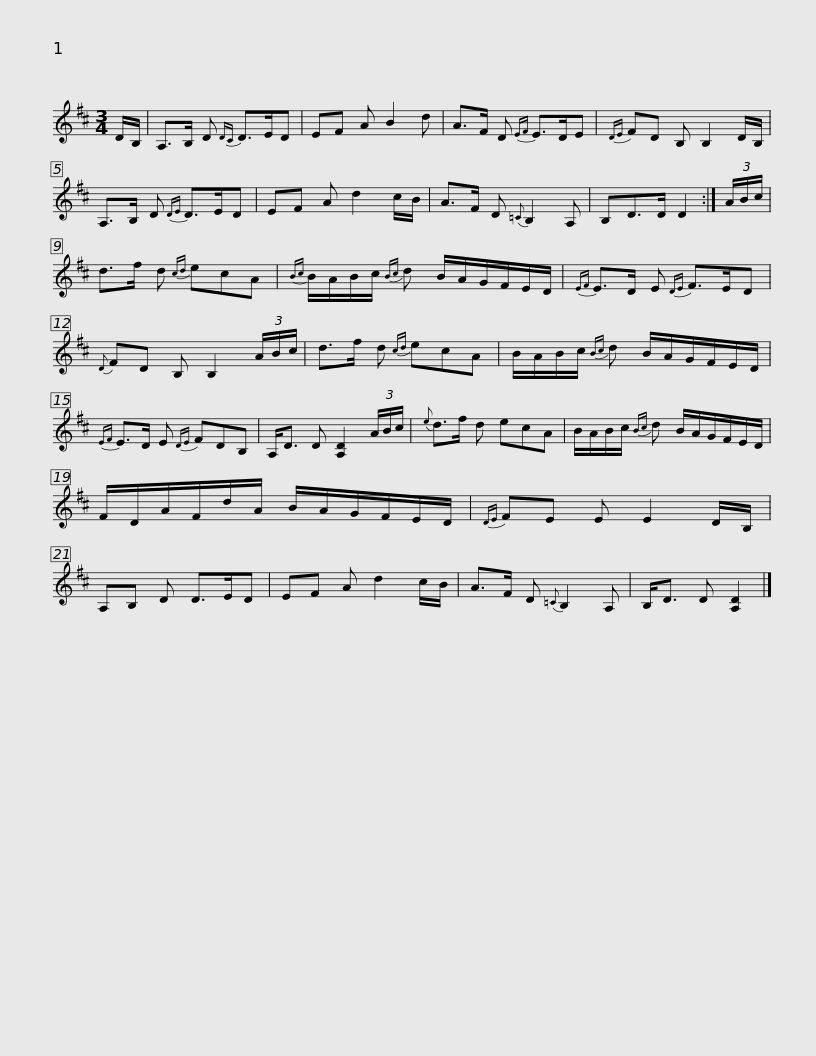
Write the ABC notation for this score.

X:1
L:1/8
M:3/4
I:linebreak $
K:D
V:1 treble
V:1
 D/B,/ | A,>B, D{DC} D>ED | EF A B2 d | A>F D{EF} E>DE |{DE} FD B, B,2 D/B,/ | %5
 A,>B, D{DE} D>ED |$ EF A d2 c/B/ | A>F D{=C} B,2 A, | B,D>D D2 :| (3A/B/c/ | %10
 d>f d{cd} ecA |{Bc} B/A/B/c/{Bc} d B/A/G/F/E/D/ |${EF} E>D E{DE} F>ED |{D} FD B, B,2 (3A/B/c/ | d>f d{cd} ecA | %15
 B/A/B/c/{Bc} d B/A/G/F/E/D/ |${EF} E>D E{DE} FDB, | A,<D D [A,D]2 (3A/B/c/ |{e} d>f d ecA | B/A/B/c/{Bc} d B/A/G/F/E/D/ |$ %20
 F/D/A/F/d/A/ B/A/G/F/E/D/ |{DE} FE E E2 D/B,/ | A,B, D D>ED | EF A d2 c/B/ | A>F D{=C} B,2 A, |$ %25
 B,<D D [A,D]2 |] %26
